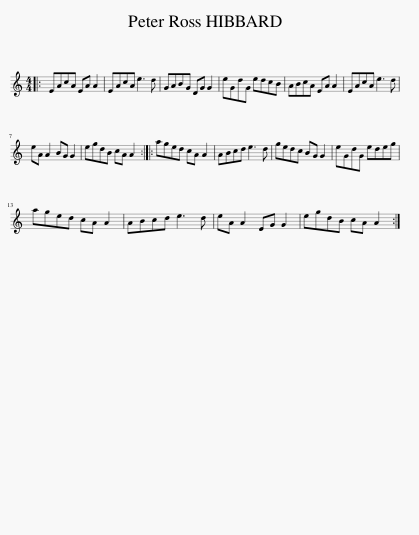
X:1
L:1/8
M:4/4
I:linebreak $
K:C
V:1 treble
V:1
|: EAcA EA A2 | EAcA e3 d | GABG DG G2 | eGdG edcB | ABcA EA A2 | %5
 EAcA e3 d |$ eA A2 BG G2 | egdB cA A2 :: aged cA A2 | ABcd e3 d | %10
 gedc BG G2 | eGdG edeg |$ aged cA A2 | ABcd e3 d | eA A2 EG G2 | %15
 egdB cA A2 :| %16
